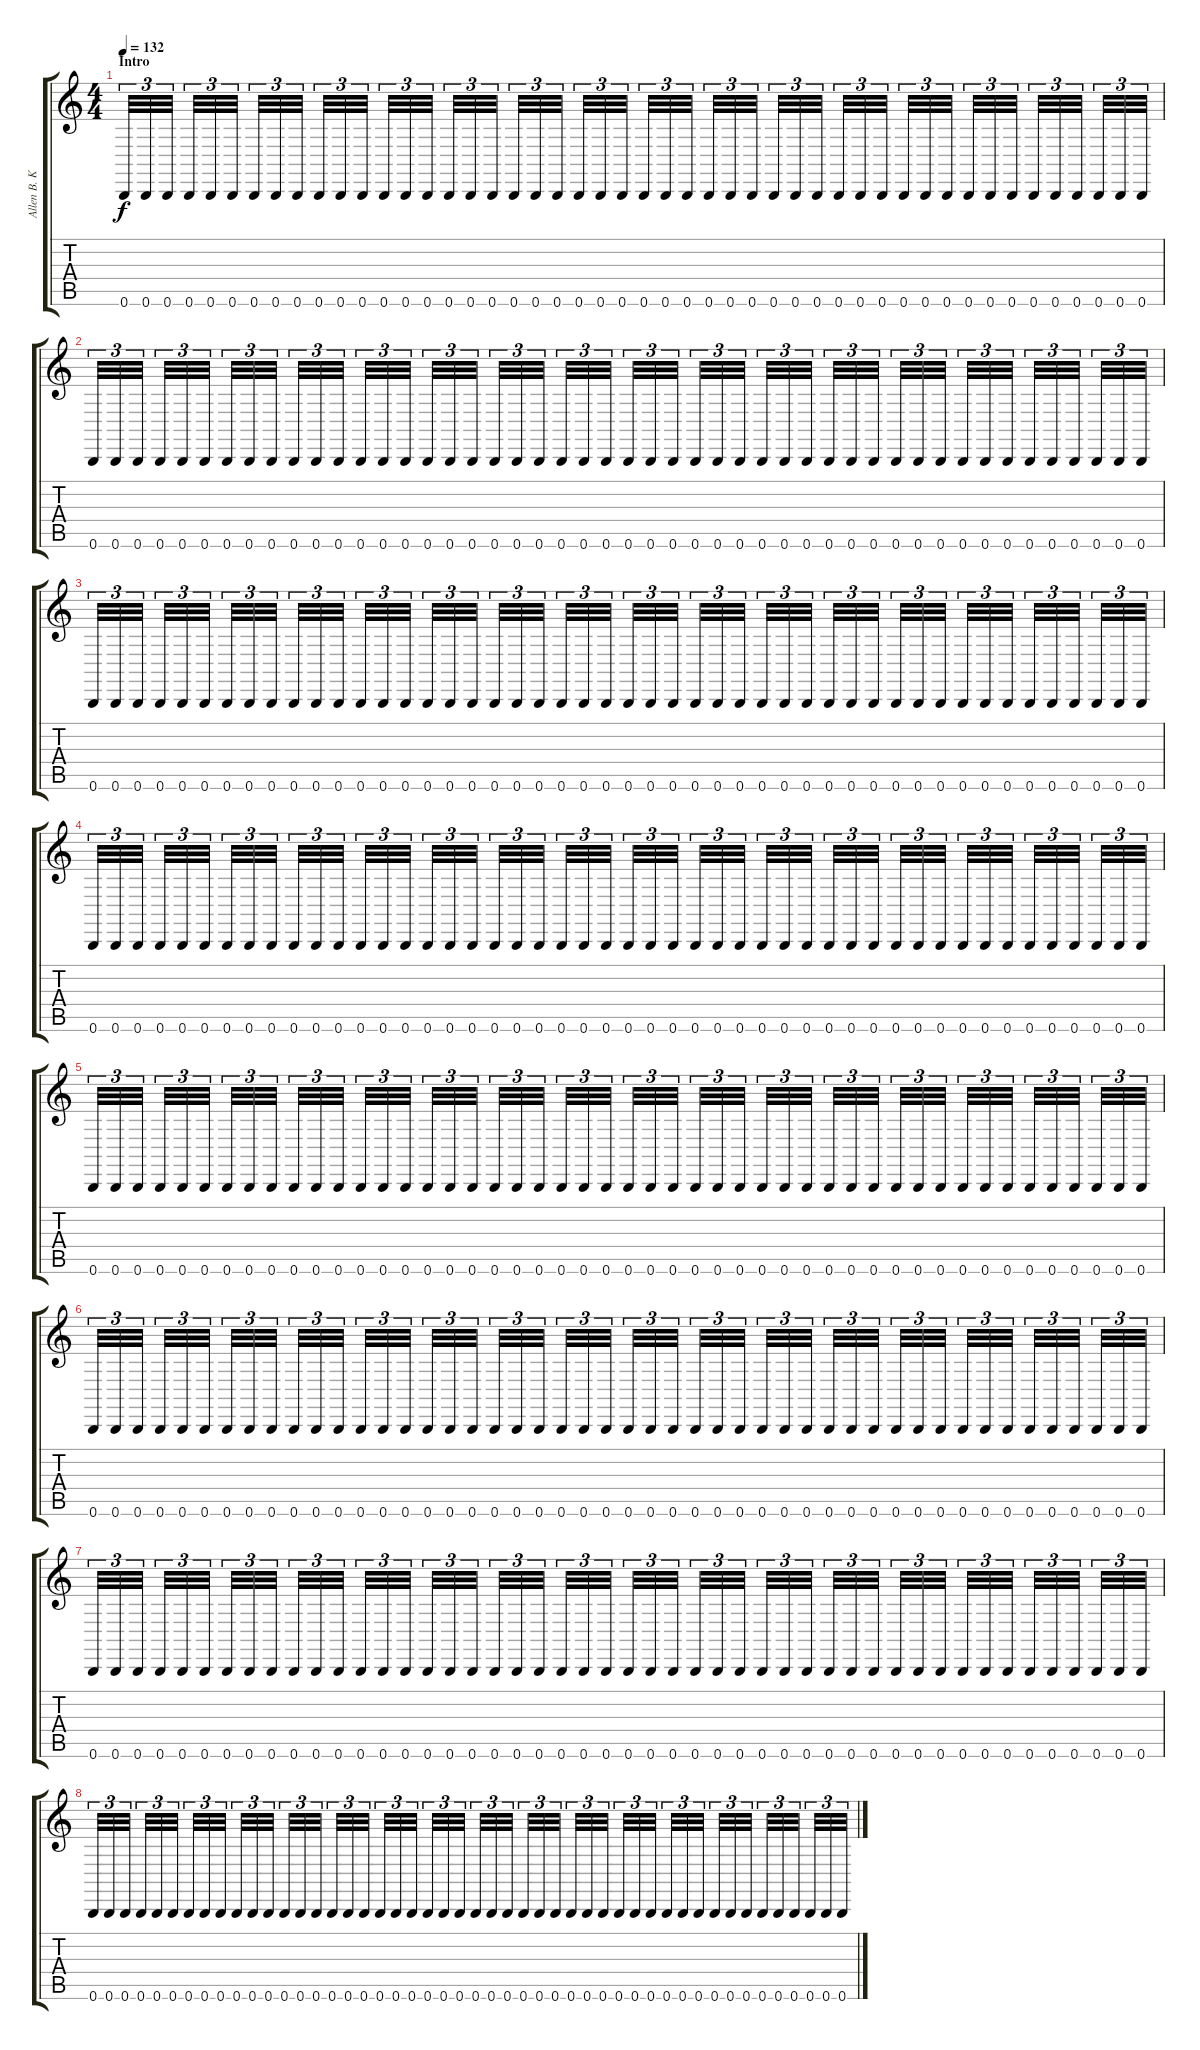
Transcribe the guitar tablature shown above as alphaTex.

\track ("Allen B. Konstanz (Keys III)" "Allen B. K") {instrument lead1square}
\staff {score tabs}
\tuning (B3 Gb3 D3 A2 E2 B1) {hide}
\ts (4 4)
\section ("" "Intro")
\tempo 132
\clef g2
\ks c
0.6.32{tu (3 2) dy f instrument lead1square} 0.6.32{tu (3 2)} 0.6.32{tu (3 2) beam splitsecondary} 0.6.32{tu (3 2)} 0.6.32{tu (3 2)} 0.6.32{tu (3 2) beam splitsecondary} 0.6.32{tu (3 2)} 0.6.32{tu (3 2)} 0.6.32{tu (3 2) beam splitsecondary} 0.6.32{tu (3 2)} 0.6.32{tu (3 2)} 0.6.32{tu (3 2)} 0.6.32{tu (3 2)} 0.6.32{tu (3 2)} 0.6.32{tu (3 2) beam splitsecondary} 0.6.32{tu (3 2)} 0.6.32{tu (3 2)} 0.6.32{tu (3 2) beam splitsecondary} 0.6.32{tu (3 2)} 0.6.32{tu (3 2)} 0.6.32{tu (3 2) beam splitsecondary} 0.6.32{tu (3 2)} 0.6.32{tu (3 2)} 0.6.32{tu (3 2)} 0.6.32{tu (3 2)} 0.6.32{tu (3 2)} 0.6.32{tu (3 2) beam splitsecondary} 0.6.32{tu (3 2)} 0.6.32{tu (3 2)} 0.6.32{tu (3 2) beam splitsecondary} 0.6.32{tu (3 2)} 0.6.32{tu (3 2)} 0.6.32{tu (3 2) beam splitsecondary} 0.6.32{tu (3 2)} 0.6.32{tu (3 2)} 0.6.32{tu (3 2)} 0.6.32{tu (3 2)} 0.6.32{tu (3 2)} 0.6.32{tu (3 2) beam splitsecondary} 0.6.32{tu (3 2)} 0.6.32{tu (3 2)} 0.6.32{tu (3 2) beam splitsecondary} 0.6.32{tu (3 2)} 0.6.32{tu (3 2)} 0.6.32{tu (3 2) beam splitsecondary} 0.6.32{tu (3 2)} 0.6.32{tu (3 2)} 0.6.32{tu (3 2)} |
0.6.32{tu (3 2)} 0.6.32{tu (3 2)} 0.6.32{tu (3 2) beam splitsecondary} 0.6.32{tu (3 2)} 0.6.32{tu (3 2)} 0.6.32{tu (3 2) beam splitsecondary} 0.6.32{tu (3 2)} 0.6.32{tu (3 2)} 0.6.32{tu (3 2) beam splitsecondary} 0.6.32{tu (3 2)} 0.6.32{tu (3 2)} 0.6.32{tu (3 2)} 0.6.32{tu (3 2)} 0.6.32{tu (3 2)} 0.6.32{tu (3 2) beam splitsecondary} 0.6.32{tu (3 2)} 0.6.32{tu (3 2)} 0.6.32{tu (3 2) beam splitsecondary} 0.6.32{tu (3 2)} 0.6.32{tu (3 2)} 0.6.32{tu (3 2) beam splitsecondary} 0.6.32{tu (3 2)} 0.6.32{tu (3 2)} 0.6.32{tu (3 2)} 0.6.32{tu (3 2)} 0.6.32{tu (3 2)} 0.6.32{tu (3 2) beam splitsecondary} 0.6.32{tu (3 2)} 0.6.32{tu (3 2)} 0.6.32{tu (3 2) beam splitsecondary} 0.6.32{tu (3 2)} 0.6.32{tu (3 2)} 0.6.32{tu (3 2) beam splitsecondary} 0.6.32{tu (3 2)} 0.6.32{tu (3 2)} 0.6.32{tu (3 2)} 0.6.32{tu (3 2)} 0.6.32{tu (3 2)} 0.6.32{tu (3 2) beam splitsecondary} 0.6.32{tu (3 2)} 0.6.32{tu (3 2)} 0.6.32{tu (3 2) beam splitsecondary} 0.6.32{tu (3 2)} 0.6.32{tu (3 2)} 0.6.32{tu (3 2) beam splitsecondary} 0.6.32{tu (3 2)} 0.6.32{tu (3 2)} 0.6.32{tu (3 2)} |
0.6.32{tu (3 2)} 0.6.32{tu (3 2)} 0.6.32{tu (3 2) beam splitsecondary} 0.6.32{tu (3 2)} 0.6.32{tu (3 2)} 0.6.32{tu (3 2) beam splitsecondary} 0.6.32{tu (3 2)} 0.6.32{tu (3 2)} 0.6.32{tu (3 2) beam splitsecondary} 0.6.32{tu (3 2)} 0.6.32{tu (3 2)} 0.6.32{tu (3 2)} 0.6.32{tu (3 2)} 0.6.32{tu (3 2)} 0.6.32{tu (3 2) beam splitsecondary} 0.6.32{tu (3 2)} 0.6.32{tu (3 2)} 0.6.32{tu (3 2) beam splitsecondary} 0.6.32{tu (3 2)} 0.6.32{tu (3 2)} 0.6.32{tu (3 2) beam splitsecondary} 0.6.32{tu (3 2)} 0.6.32{tu (3 2)} 0.6.32{tu (3 2)} 0.6.32{tu (3 2)} 0.6.32{tu (3 2)} 0.6.32{tu (3 2) beam splitsecondary} 0.6.32{tu (3 2)} 0.6.32{tu (3 2)} 0.6.32{tu (3 2) beam splitsecondary} 0.6.32{tu (3 2)} 0.6.32{tu (3 2)} 0.6.32{tu (3 2) beam splitsecondary} 0.6.32{tu (3 2)} 0.6.32{tu (3 2)} 0.6.32{tu (3 2)} 0.6.32{tu (3 2)} 0.6.32{tu (3 2)} 0.6.32{tu (3 2) beam splitsecondary} 0.6.32{tu (3 2)} 0.6.32{tu (3 2)} 0.6.32{tu (3 2) beam splitsecondary} 0.6.32{tu (3 2)} 0.6.32{tu (3 2)} 0.6.32{tu (3 2) beam splitsecondary} 0.6.32{tu (3 2)} 0.6.32{tu (3 2)} 0.6.32{tu (3 2)} |
0.6.32{tu (3 2)} 0.6.32{tu (3 2)} 0.6.32{tu (3 2) beam splitsecondary} 0.6.32{tu (3 2)} 0.6.32{tu (3 2)} 0.6.32{tu (3 2) beam splitsecondary} 0.6.32{tu (3 2)} 0.6.32{tu (3 2)} 0.6.32{tu (3 2) beam splitsecondary} 0.6.32{tu (3 2)} 0.6.32{tu (3 2)} 0.6.32{tu (3 2)} 0.6.32{tu (3 2)} 0.6.32{tu (3 2)} 0.6.32{tu (3 2) beam splitsecondary} 0.6.32{tu (3 2)} 0.6.32{tu (3 2)} 0.6.32{tu (3 2) beam splitsecondary} 0.6.32{tu (3 2)} 0.6.32{tu (3 2)} 0.6.32{tu (3 2) beam splitsecondary} 0.6.32{tu (3 2)} 0.6.32{tu (3 2)} 0.6.32{tu (3 2)} 0.6.32{tu (3 2)} 0.6.32{tu (3 2)} 0.6.32{tu (3 2) beam splitsecondary} 0.6.32{tu (3 2)} 0.6.32{tu (3 2)} 0.6.32{tu (3 2) beam splitsecondary} 0.6.32{tu (3 2)} 0.6.32{tu (3 2)} 0.6.32{tu (3 2) beam splitsecondary} 0.6.32{tu (3 2)} 0.6.32{tu (3 2)} 0.6.32{tu (3 2)} 0.6.32{tu (3 2)} 0.6.32{tu (3 2)} 0.6.32{tu (3 2) beam splitsecondary} 0.6.32{tu (3 2)} 0.6.32{tu (3 2)} 0.6.32{tu (3 2) beam splitsecondary} 0.6.32{tu (3 2)} 0.6.32{tu (3 2)} 0.6.32{tu (3 2) beam splitsecondary} 0.6.32{tu (3 2)} 0.6.32{tu (3 2)} 0.6.32{tu (3 2)} |
0.6.32{tu (3 2)} 0.6.32{tu (3 2)} 0.6.32{tu (3 2) beam splitsecondary} 0.6.32{tu (3 2)} 0.6.32{tu (3 2)} 0.6.32{tu (3 2) beam splitsecondary} 0.6.32{tu (3 2)} 0.6.32{tu (3 2)} 0.6.32{tu (3 2) beam splitsecondary} 0.6.32{tu (3 2)} 0.6.32{tu (3 2)} 0.6.32{tu (3 2)} 0.6.32{tu (3 2)} 0.6.32{tu (3 2)} 0.6.32{tu (3 2) beam splitsecondary} 0.6.32{tu (3 2)} 0.6.32{tu (3 2)} 0.6.32{tu (3 2) beam splitsecondary} 0.6.32{tu (3 2)} 0.6.32{tu (3 2)} 0.6.32{tu (3 2) beam splitsecondary} 0.6.32{tu (3 2)} 0.6.32{tu (3 2)} 0.6.32{tu (3 2)} 0.6.32{tu (3 2)} 0.6.32{tu (3 2)} 0.6.32{tu (3 2) beam splitsecondary} 0.6.32{tu (3 2)} 0.6.32{tu (3 2)} 0.6.32{tu (3 2) beam splitsecondary} 0.6.32{tu (3 2)} 0.6.32{tu (3 2)} 0.6.32{tu (3 2) beam splitsecondary} 0.6.32{tu (3 2)} 0.6.32{tu (3 2)} 0.6.32{tu (3 2)} 0.6.32{tu (3 2)} 0.6.32{tu (3 2)} 0.6.32{tu (3 2) beam splitsecondary} 0.6.32{tu (3 2)} 0.6.32{tu (3 2)} 0.6.32{tu (3 2) beam splitsecondary} 0.6.32{tu (3 2)} 0.6.32{tu (3 2)} 0.6.32{tu (3 2) beam splitsecondary} 0.6.32{tu (3 2)} 0.6.32{tu (3 2)} 0.6.32{tu (3 2)} |
0.6.32{tu (3 2)} 0.6.32{tu (3 2)} 0.6.32{tu (3 2) beam splitsecondary} 0.6.32{tu (3 2)} 0.6.32{tu (3 2)} 0.6.32{tu (3 2) beam splitsecondary} 0.6.32{tu (3 2)} 0.6.32{tu (3 2)} 0.6.32{tu (3 2) beam splitsecondary} 0.6.32{tu (3 2)} 0.6.32{tu (3 2)} 0.6.32{tu (3 2)} 0.6.32{tu (3 2)} 0.6.32{tu (3 2)} 0.6.32{tu (3 2) beam splitsecondary} 0.6.32{tu (3 2)} 0.6.32{tu (3 2)} 0.6.32{tu (3 2) beam splitsecondary} 0.6.32{tu (3 2)} 0.6.32{tu (3 2)} 0.6.32{tu (3 2) beam splitsecondary} 0.6.32{tu (3 2)} 0.6.32{tu (3 2)} 0.6.32{tu (3 2)} 0.6.32{tu (3 2)} 0.6.32{tu (3 2)} 0.6.32{tu (3 2) beam splitsecondary} 0.6.32{tu (3 2)} 0.6.32{tu (3 2)} 0.6.32{tu (3 2) beam splitsecondary} 0.6.32{tu (3 2)} 0.6.32{tu (3 2)} 0.6.32{tu (3 2) beam splitsecondary} 0.6.32{tu (3 2)} 0.6.32{tu (3 2)} 0.6.32{tu (3 2)} 0.6.32{tu (3 2)} 0.6.32{tu (3 2)} 0.6.32{tu (3 2) beam splitsecondary} 0.6.32{tu (3 2)} 0.6.32{tu (3 2)} 0.6.32{tu (3 2) beam splitsecondary} 0.6.32{tu (3 2)} 0.6.32{tu (3 2)} 0.6.32{tu (3 2) beam splitsecondary} 0.6.32{tu (3 2)} 0.6.32{tu (3 2)} 0.6.32{tu (3 2)} |
0.6.32{tu (3 2)} 0.6.32{tu (3 2)} 0.6.32{tu (3 2) beam splitsecondary} 0.6.32{tu (3 2)} 0.6.32{tu (3 2)} 0.6.32{tu (3 2) beam splitsecondary} 0.6.32{tu (3 2)} 0.6.32{tu (3 2)} 0.6.32{tu (3 2) beam splitsecondary} 0.6.32{tu (3 2)} 0.6.32{tu (3 2)} 0.6.32{tu (3 2)} 0.6.32{tu (3 2)} 0.6.32{tu (3 2)} 0.6.32{tu (3 2) beam splitsecondary} 0.6.32{tu (3 2)} 0.6.32{tu (3 2)} 0.6.32{tu (3 2) beam splitsecondary} 0.6.32{tu (3 2)} 0.6.32{tu (3 2)} 0.6.32{tu (3 2) beam splitsecondary} 0.6.32{tu (3 2)} 0.6.32{tu (3 2)} 0.6.32{tu (3 2)} 0.6.32{tu (3 2)} 0.6.32{tu (3 2)} 0.6.32{tu (3 2) beam splitsecondary} 0.6.32{tu (3 2)} 0.6.32{tu (3 2)} 0.6.32{tu (3 2) beam splitsecondary} 0.6.32{tu (3 2)} 0.6.32{tu (3 2)} 0.6.32{tu (3 2) beam splitsecondary} 0.6.32{tu (3 2)} 0.6.32{tu (3 2)} 0.6.32{tu (3 2)} 0.6.32{tu (3 2)} 0.6.32{tu (3 2)} 0.6.32{tu (3 2) beam splitsecondary} 0.6.32{tu (3 2)} 0.6.32{tu (3 2)} 0.6.32{tu (3 2) beam splitsecondary} 0.6.32{tu (3 2)} 0.6.32{tu (3 2)} 0.6.32{tu (3 2) beam splitsecondary} 0.6.32{tu (3 2)} 0.6.32{tu (3 2)} 0.6.32{tu (3 2)} |
0.6.32{tu (3 2)} 0.6.32{tu (3 2)} 0.6.32{tu (3 2) beam splitsecondary} 0.6.32{tu (3 2)} 0.6.32{tu (3 2)} 0.6.32{tu (3 2) beam splitsecondary} 0.6.32{tu (3 2)} 0.6.32{tu (3 2)} 0.6.32{tu (3 2) beam splitsecondary} 0.6.32{tu (3 2)} 0.6.32{tu (3 2)} 0.6.32{tu (3 2)} 0.6.32{tu (3 2)} 0.6.32{tu (3 2)} 0.6.32{tu (3 2) beam splitsecondary} 0.6.32{tu (3 2)} 0.6.32{tu (3 2)} 0.6.32{tu (3 2) beam splitsecondary} 0.6.32{tu (3 2)} 0.6.32{tu (3 2)} 0.6.32{tu (3 2) beam splitsecondary} 0.6.32{tu (3 2)} 0.6.32{tu (3 2)} 0.6.32{tu (3 2)} 0.6.32{tu (3 2)} 0.6.32{tu (3 2)} 0.6.32{tu (3 2) beam splitsecondary} 0.6.32{tu (3 2)} 0.6.32{tu (3 2)} 0.6.32{tu (3 2) beam splitsecondary} 0.6.32{tu (3 2)} 0.6.32{tu (3 2)} 0.6.32{tu (3 2) beam splitsecondary} 0.6.32{tu (3 2)} 0.6.32{tu (3 2)} 0.6.32{tu (3 2)} 0.6.32{tu (3 2)} 0.6.32{tu (3 2)} 0.6.32{tu (3 2) beam splitsecondary} 0.6.32{tu (3 2)} 0.6.32{tu (3 2)} 0.6.32{tu (3 2) beam splitsecondary} 0.6.32{tu (3 2)} 0.6.32{tu (3 2)} 0.6.32{tu (3 2) beam splitsecondary} 0.6.32{tu (3 2)} 0.6.32{tu (3 2)} 0.6.32{tu (3 2)}
